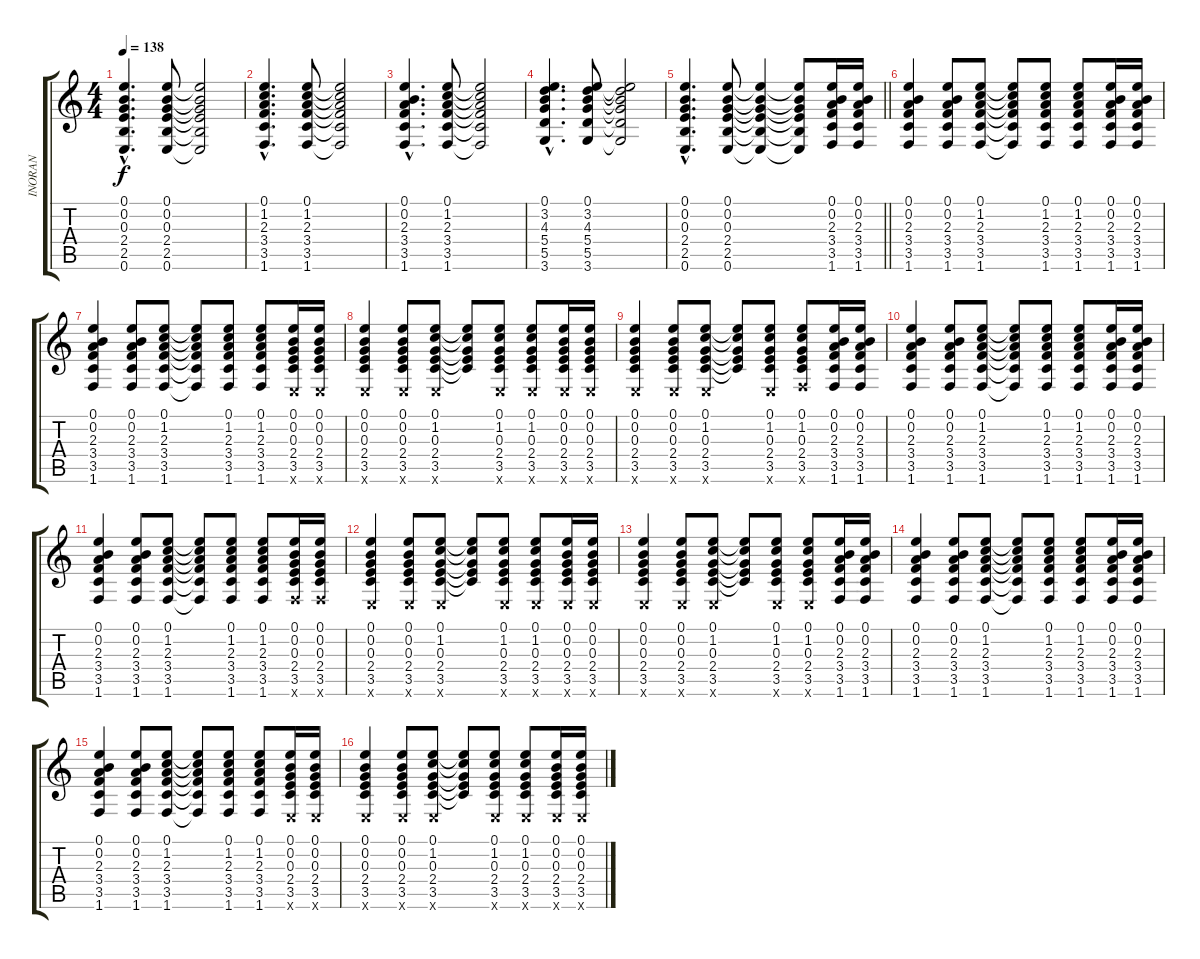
\track ("INORAN" "INORAN") {instrument acousticguitarsteel}
\staff {score tabs}
\tuning (E4 B3 G3 D3 A2 E2) {hide}
\ts (4 4)
\tempo 138
\clef g2
\ks c
(0.1{hac} 0.2{hac} 0.3{hac} 2.4{hac} 2.5{hac} 0.6{hac}).4{d dy f} (0.1 0.2 0.3 2.4 2.5 0.6).8 (0.1{t} 0.2{t} 0.3{t} 2.4{t} 2.5{t} 0.6{t}).2 |
(0.1{hac} 1.2{hac} 2.3{hac} 3.4{hac} 3.5{hac} 1.6{hac}).4{d} (0.1 1.2 2.3 3.4 3.5 1.6).8 (0.1{t} 1.2{t} 2.3{t} 3.4{t} 3.5{t} 1.6{t}).2 |
(0.1{hac} 0.2{hac} 2.3{hac} 3.4{hac} 3.5{hac} 1.6{hac}).4{d} (0.1 1.2 2.3 3.4 3.5 1.6).8 (0.1{t} 1.2{t} 2.3{t} 3.4{t} 3.5{t} 1.6{t}).2 |
(0.1{hac} 3.2{hac} 4.3{hac} 5.4{hac} 5.5{hac} 3.6{hac}).4{d} (0.1 3.2 4.3 5.4 5.5 3.6).8 (0.1{t} 3.2{t} 4.3{t} 5.4{t} 5.5{t} 3.6{t}).2 |
\barLineRight lightlight
(0.1{hac} 0.2{hac} 0.3{hac} 2.4{hac} 2.5{hac} 0.6{hac}).4{d} (0.1 0.2 0.3 2.4 2.5 0.6).8 (0.1{t} 0.2{t} 0.3{t} 2.4{t} 2.5{t} 0.6{t}).4 (0.1{t} 0.2{t} 0.3{t} 2.4{t} 2.5{t} 0.6{t}).8 (0.1 0.2 2.3 3.4 3.5 1.6).16 (0.1 0.2 2.3 3.4 3.5 1.6).16 |
(0.1 0.2 2.3 3.4 3.5 1.6).4 (0.1 0.2 2.3 3.4 3.5 1.6).8 (0.1 1.2 2.3 3.4 3.5 1.6).8 (0.1{t} 1.2{t} 2.3{t} 3.4{t} 3.5{t} 1.6{t}).8 (0.1 1.2 2.3 3.4 3.5 1.6).8 (0.1 1.2 2.3 3.4 3.5 1.6).8 (0.1 0.2 2.3 3.4 3.5 1.6).16 (0.1 0.2 2.3 3.4 3.5 1.6).16 |
(0.1 0.2 2.3 3.4 3.5 1.6).4 (0.1 0.2 2.3 3.4 3.5 1.6).8 (0.1 1.2 2.3 3.4 3.5 1.6).8 (0.1{t} 1.2{t} 2.3{t} 3.4{t} 3.5{t} 1.6{t}).8 (0.1 1.2 2.3 3.4 3.5 1.6).8 (0.1 1.2 2.3 3.4 3.5 1.6).8 (0.1 0.2 0.3 2.4 3.5 0.6{x}).16 (0.1 0.2 0.3 2.4 3.5 0.6{x}).16 |
(0.1 0.2 0.3 2.4 3.5 0.6{x}).4 (0.1 0.2 0.3 2.4 3.5 0.6{x}).8 (0.1 1.2 0.3 2.4 3.5 0.6{x}).8 (0.1{t} 1.2{t} 0.3{t} 2.4{t} 3.5{t}).8 (0.1 1.2 0.3 2.4 3.5 0.6{x}).8 (0.1 1.2 0.3 2.4 3.5 0.6{x}).8 (0.1 0.2 0.3 2.4 3.5 0.6{x}).16 (0.1 0.2 0.3 2.4 3.5 0.6{x}).16 |
(0.1 0.2 0.3 2.4 3.5 0.6{x}).4 (0.1 0.2 0.3 2.4 3.5 0.6{x}).8 (0.1 1.2 0.3 2.4 3.5 0.6{x}).8 (0.1{t} 1.2{t} 0.3{t} 2.4{t} 3.5{t}).8 (0.1 1.2 0.3 2.4 3.5 0.6{x}).8 (0.1 1.2 0.3 2.4 3.5 1.6{x}).8 (0.1 0.2 2.3 3.4 3.5 1.6).16 (0.1 0.2 2.3 3.4 3.5 1.6).16 |
(0.1 0.2 2.3 3.4 3.5 1.6).4 (0.1 0.2 2.3 3.4 3.5 1.6).8 (0.1 1.2 2.3 3.4 3.5 1.6).8 (0.1{t} 1.2{t} 2.3{t} 3.4{t} 3.5{t} 1.6{t}).8 (0.1 1.2 2.3 3.4 3.5 1.6).8 (0.1 1.2 2.3 3.4 3.5 1.6).8 (0.1 0.2 2.3 3.4 3.5 1.6).16 (0.1 0.2 2.3 3.4 3.5 1.6).16 |
(0.1 0.2 2.3 3.4 3.5 1.6).4 (0.1 0.2 2.3 3.4 3.5 1.6).8 (0.1 1.2 2.3 3.4 3.5 1.6).8 (0.1{t} 1.2{t} 2.3{t} 3.4{t} 3.5{t} 1.6{t}).8 (0.1 1.2 2.3 3.4 3.5 1.6).8 (0.1 1.2 2.3 3.4 3.5 1.6).8 (0.1 0.2 0.3 2.4 3.5 1.6{x}).16 (0.1 0.2 0.3 2.4 3.5 1.6{x}).16 |
(0.1 0.2 0.3 2.4 3.5 0.6{x}).4 (0.1 0.2 0.3 2.4 3.5 0.6{x}).8 (0.1 1.2 0.3 2.4 3.5 0.6{x}).8 (0.1{t} 1.2{t} 0.3{t} 2.4{t} 3.5{t}).8 (0.1 1.2 0.3 2.4 3.5 0.6{x}).8 (0.1 1.2 0.3 2.4 3.5 0.6{x}).8 (0.1 0.2 0.3 2.4 3.5 0.6{x}).16 (0.1 0.2 0.3 2.4 3.5 0.6{x}).16 |
(0.1 0.2 0.3 2.4 3.5 0.6{x}).4 (0.1 0.2 0.3 2.4 3.5 0.6{x}).8 (0.1 1.2 0.3 2.4 3.5 0.6{x}).8 (0.1{t} 1.2{t} 0.3{t} 2.4{t} 3.5{t}).8 (0.1 1.2 0.3 2.4 3.5 0.6{x}).8 (0.1 1.2 0.3 2.4 3.5 0.6{x}).8 (0.1 0.2 2.3 3.4 3.5 1.6).16 (0.1 0.2 2.3 3.4 3.5 1.6).16 |
(0.1 0.2 2.3 3.4 3.5 1.6).4 (0.1 0.2 2.3 3.4 3.5 1.6).8 (0.1 1.2 2.3 3.4 3.5 1.6).8 (0.1{t} 1.2{t} 2.3{t} 3.4{t} 3.5{t} 1.6{t}).8 (0.1 1.2 2.3 3.4 3.5 1.6).8 (0.1 1.2 2.3 3.4 3.5 1.6).8 (0.1 0.2 2.3 3.4 3.5 1.6).16 (0.1 0.2 2.3 3.4 3.5 1.6).16 |
(0.1 0.2 2.3 3.4 3.5 1.6).4 (0.1 0.2 2.3 3.4 3.5 1.6).8 (0.1 1.2 2.3 3.4 3.5 1.6).8 (0.1{t} 1.2{t} 2.3{t} 3.4{t} 3.5{t} 1.6{t}).8 (0.1 1.2 2.3 3.4 3.5 1.6).8 (0.1 1.2 2.3 3.4 3.5 1.6).8 (0.1 0.2 0.3 2.4 3.5 0.6{x}).16 (0.1 0.2 0.3 2.4 3.5 0.6{x}).16 |
(0.1 0.2 0.3 2.4 3.5 0.6{x}).4 (0.1 0.2 0.3 2.4 3.5 0.6{x}).8 (0.1 1.2 0.3 2.4 3.5 0.6{x}).8 (0.1{t} 1.2{t} 0.3{t} 2.4{t} 3.5{t}).8 (0.1 1.2 0.3 2.4 3.5 0.6{x}).8 (0.1 1.2 0.3 2.4 3.5 0.6{x}).8 (0.1 0.2 0.3 2.4 3.5 0.6{x}).16 (0.1 0.2 0.3 2.4 3.5 0.6{x}).16
